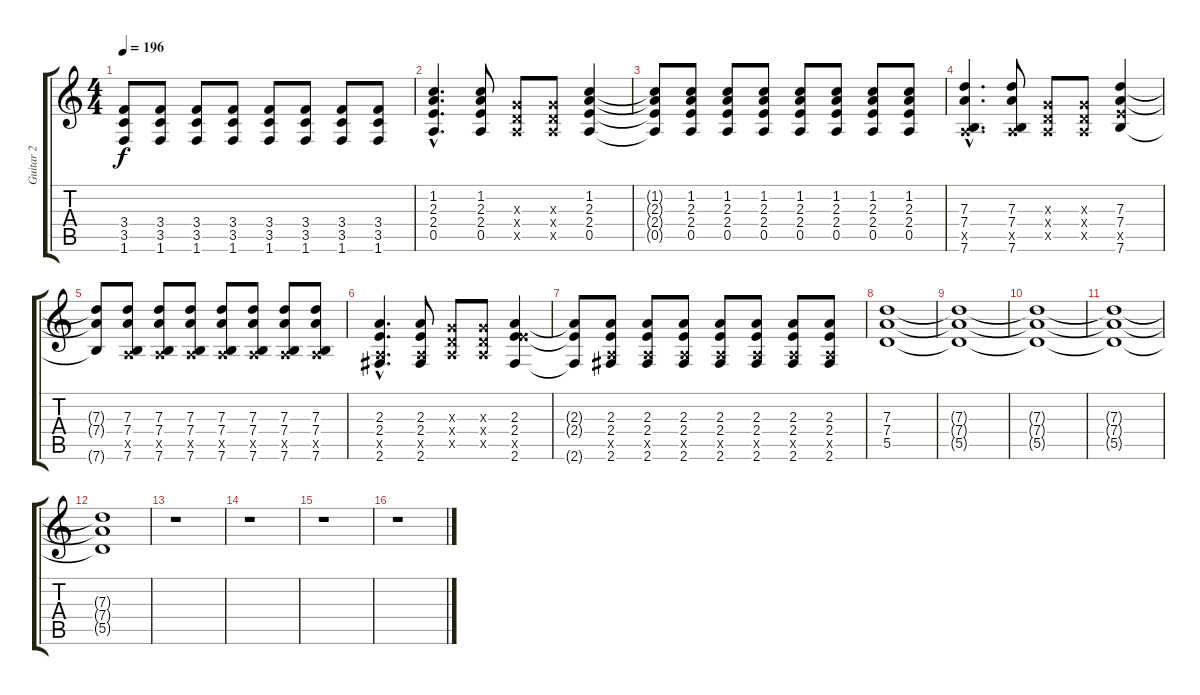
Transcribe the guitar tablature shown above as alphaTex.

\track ("Guitar 2" "Guitar 2") {instrument overdrivenguitar}
\staff {score tabs}
\tuning (E4 B3 G3 D3 A2 E2) {hide}
\ts (4 4)
\tempo 196
\clef g2
\ks c
(3.4{t} 3.5{t} 1.6{t}).8{dy f} (3.4 3.5 1.6).8 (3.4 3.5 1.6).8 (3.4 3.5 1.6).8 (3.4 3.5 1.6).8 (3.4 3.5 1.6).8 (3.4 3.5 1.6).8 (3.4 3.5 1.6).8 |
(1.2{hac} 2.3{hac} 2.4{hac} 0.5{hac}).4{d} (1.2 2.3 2.4 0.5).8 (0.3{x} 0.4{x} 0.5{x}).8 (0.3{x} 0.4{x} 0.5{x}).8 (1.2 2.3 2.4 0.5).4 |
(1.2{t} 2.3{t} 2.4{t} 0.5{t}).8 (1.2 2.3 2.4 0.5).8 (1.2 2.3 2.4 0.5).8 (1.2 2.3 2.4 0.5).8 (1.2 2.3 2.4 0.5).8 (1.2 2.3 2.4 0.5).8 (1.2 2.3 2.4 0.5).8 (1.2 2.3 2.4 0.5).8 |
(7.3{hac} 7.4{hac} 0.5{hac x} 7.6{hac}).4{d} (7.3 7.4 0.5{x} 7.6).8 (0.3{x} 0.4{x} 0.5{x}).8 (0.3{x} 0.4{x} 0.5{x}).8 (7.3 7.4 7.5{x} 7.6).4 |
(7.3{t} 7.4{t} 7.6{t}).8 (7.3 7.4 0.5{x} 7.6).8 (7.3 7.4 0.5{x} 7.6).8 (7.3 7.4 0.5{x} 7.6).8 (7.3 7.4 0.5{x} 7.6).8 (7.3 7.4 0.5{x} 7.6).8 (7.3 7.4 0.5{x} 7.6).8 (7.3 7.4 0.5{x} 7.6).8 |
(2.3{hac} 2.4{hac} 0.5{hac x} 2.6{hac}).4{d} (2.3 2.4 0.5{x} 2.6).8 (0.3{x} 0.4{x} 0.5{x}).8 (0.3{x} 0.4{x} 0.5{x}).8 (2.3 2.4 7.5{x} 2.6).4 |
(2.3{t} 2.4{t} 2.6{t}).8 (2.3 2.4 0.5{x} 2.6).8 (2.3 2.4 0.5{x} 2.6).8 (2.3 2.4 0.5{x} 2.6).8 (2.3 2.4 0.5{x} 2.6).8 (2.3 2.4 0.5{x} 2.6).8 (2.3 2.4 0.5{x} 2.6).8 (2.3 2.4 0.5{x} 2.6).8 |
(7.3 7.4 5.5).1 |
(7.3{t} 7.4{t} 5.5{t}).1 |
(7.3{t} 7.4{t} 5.5{t}).1 |
(7.3{t} 7.4{t} 5.5{t}).1 |
(7.3{t} 7.4{t} 5.5{t}).1 |
r.1 |
r.1 |
r.1 |
r.1
